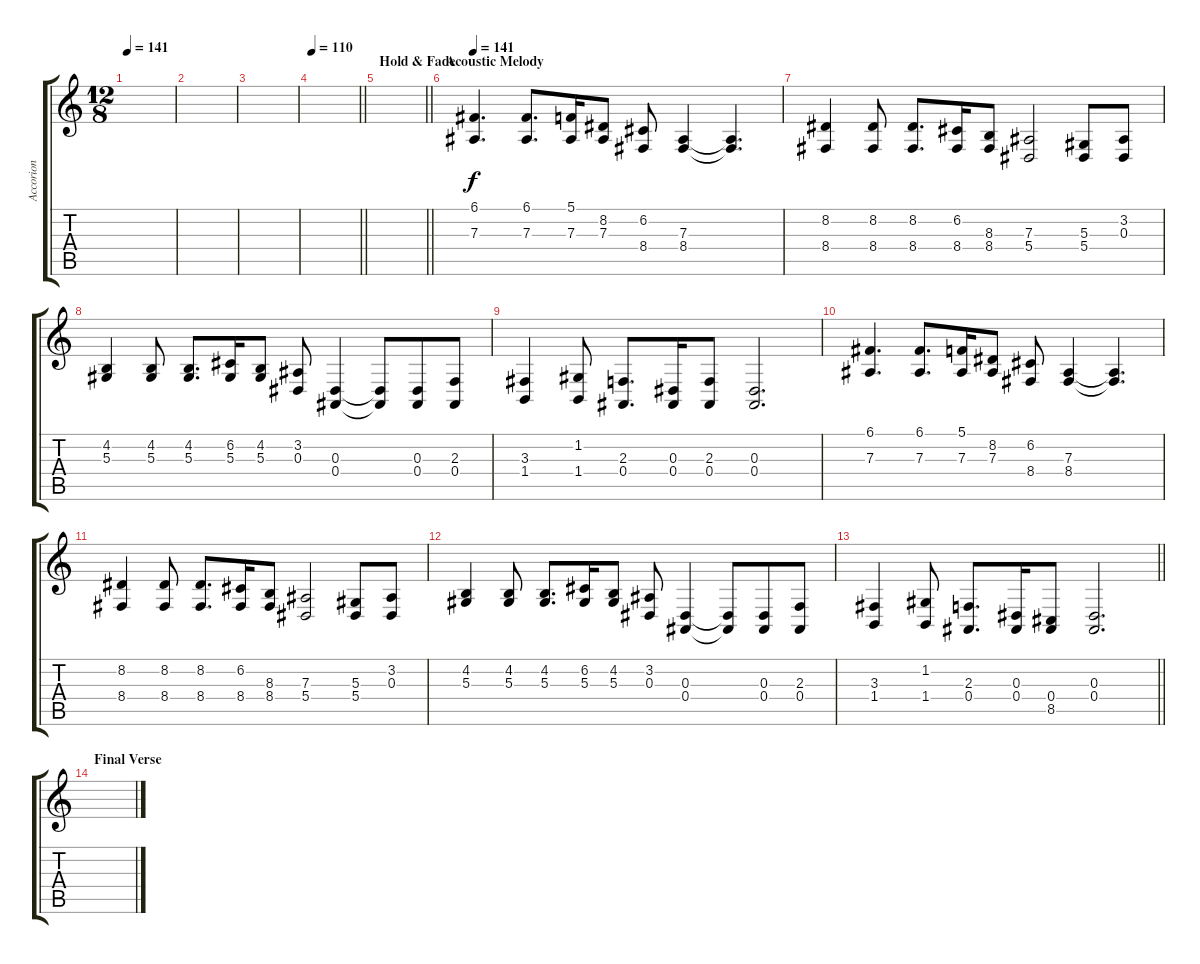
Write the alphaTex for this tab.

\track ("Accorion" "Accorion") {instrument accordion}
\staff {score tabs}
\tuning (C4 G3 Eb3 Bb2 F2 C2) {hide}
\ts (12 8)
\tempo 141
\clef g2
\ks c
|
|
|
\tempo 110
\barLineRight lightlight
|
\section ("" "Hold & Fade")
\barLineRight lightlight
|
\section ("" "Acoustic Melody")
\tempo 141
(6.1 7.3).4{d} (6.1 7.3).8{d} (5.1 7.3).16 (8.2 7.3).8 (6.2 8.4).8 (7.3 8.4).4 (7.3{t} 8.4{t}).4{d} |
(8.2 8.4).4 (8.2 8.4).8 (8.2 8.4).8{d} (6.2 8.4).16 (8.3 8.4).8 (7.3 5.4).2 (5.3 5.4).8 (3.2 0.3).8 |
(4.2 5.3).4 (4.2 5.3).8 (4.2 5.3).8{d} (6.2 5.3).16 (4.2 5.3).8 (3.2 0.3).8 (0.3 0.4).4 (0.3{t} 0.4{t}).8 (0.3 0.4).8 (2.3 0.4).8 |
(3.3 1.4).4 (1.2 1.4).8 (2.3 0.4).8{d} (0.3 0.4).16 (2.3 0.4).8 (0.3 0.4).2{d} |
(6.1 7.3).4{d} (6.1 7.3).8{d} (5.1 7.3).16 (8.2 7.3).8 (6.2 8.4).8 (7.3 8.4).4 (7.3{t} 8.4{t}).4{d} |
(8.2 8.4).4 (8.2 8.4).8 (8.2 8.4).8{d} (6.2 8.4).16 (8.3 8.4).8 (7.3 5.4).2 (5.3 5.4).8 (3.2 0.3).8 |
(4.2 5.3).4 (4.2 5.3).8 (4.2 5.3).8{d} (6.2 5.3).16 (4.2 5.3).8 (3.2 0.3).8 (0.3 0.4).4 (0.3{t} 0.4{t}).8 (0.3 0.4).8 (2.3 0.4).8 |
\barLineRight lightlight
(3.3 1.4).4 (1.2 1.4).8 (2.3 0.4).8{d} (0.3 0.4).16 (0.4 8.5).8 (0.3 0.4).2{d} |
\section ("" "Final Verse")
